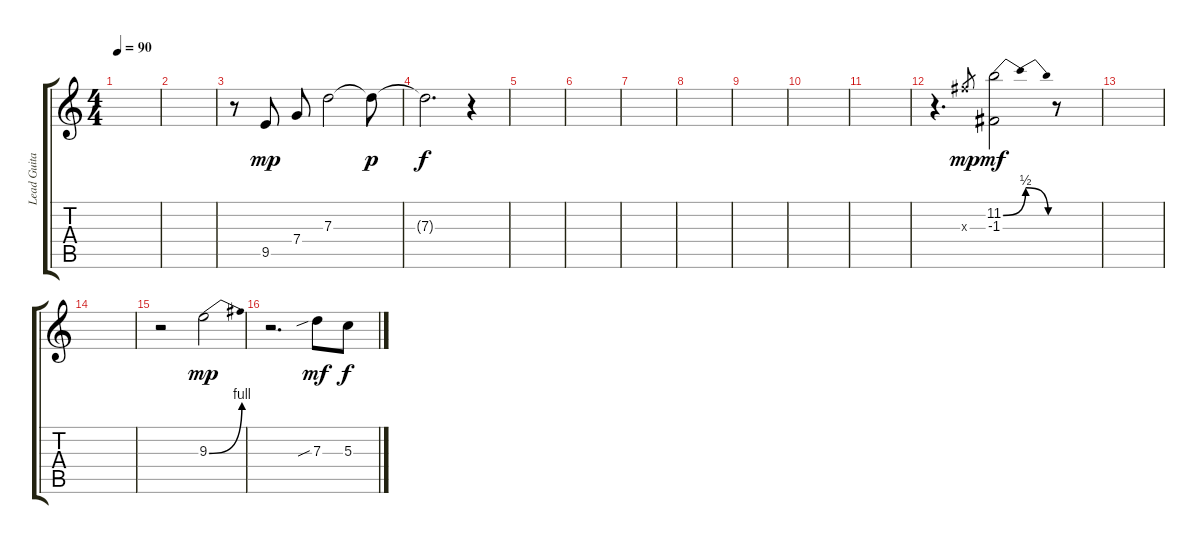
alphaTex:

\track ("Lead Guitar" "Lead Guita") {instrument electricguitarjazz}
\staff {score tabs}
\tuning (E4 C4 G3 C3 G2 C2) {hide}
\ts (4 4)
\tempo 90
\clef g2
\ks c
|
|
r.8{instrument electricguitarclean} 9.5.8{dy mp} 7.4.8 7.3.2 7.3{t}.8{dy p} |
7.3{t}.2{d dy f} r.4 |
|
|
|
|
|
|
|
r.4{d} 11.3{x}.8{gr dy mp} (11.2{be (bendrelease 0 0 15 2 45 2 60 0)} -1.3).2{dy mf} r.8 |
|
|
r.2 9.3{be (bend 0 0 60 4)}.2{dy mp} |
r.2{d} 7.3{sib}.8{dy mf} 5.3.8{dy f}
